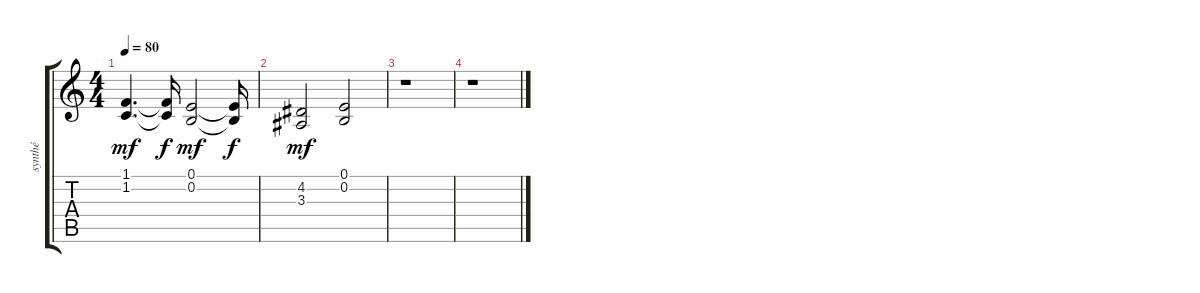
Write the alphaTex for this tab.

\track ("synthé" "synthé") {instrument lead3calliope}
\staff {score tabs}
\tuning (E4 B3 G3 D3 A2 E2) {hide}
\ts (4 4)
\tempo 80
\clef g2
\ks c
(1.1 1.2).4{d dy mf} (1.1{t} 1.2{t}).16{dy f} (0.1 0.2).2{dy mf} (0.1{t} 0.2{t}).16{dy f} |
(4.2 3.3).2{dy mf} (0.1 0.2).2 |
r.1 |
r.1
